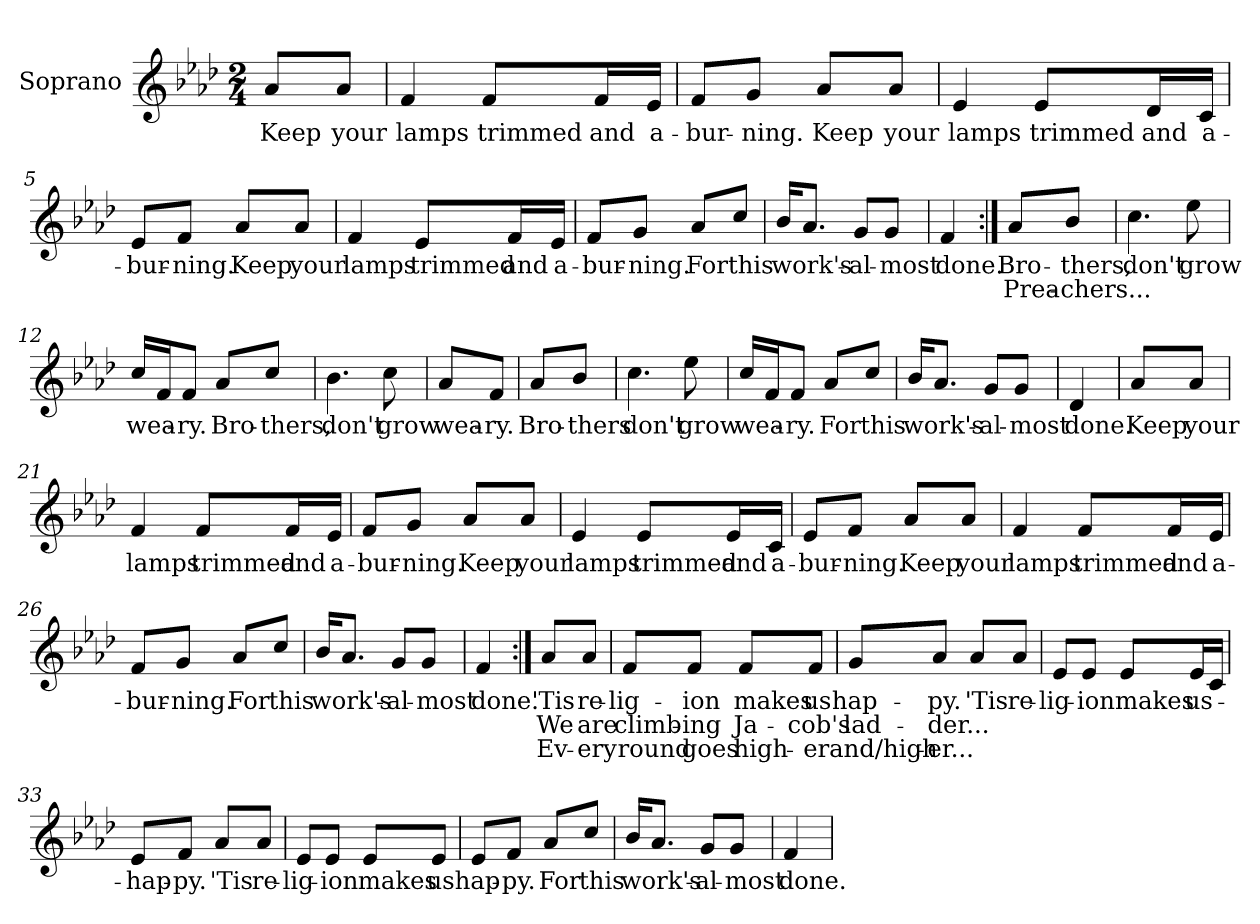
**kern	**text	**text	**text
*part1	*part1	*part1	*part1
*staff1	*staff1	*staff1	*staff1
*I"Soprano	*	*	*
*I'S.	*	*	*
*clefG2	*	*	*
*k[b-e-a-d-]	*	*	*
*M2/4	*	*	*
*MM70	*	*	*
=1	=1	=1	=1
!	!LO:LY:b	!	!
8a-/L	Keep	.	.
!	!LO:LY:b	!	!
8a-/J	your	.	.
=2	=2	=2	=2
!	!LO:LY:b	!	!
4f/	lamps	.	.
!	!LO:LY:b	!	!
8f/L	trimmed	.	.
!	!LO:LY:b	!	!
16f/L	and	.	.
!	!LO:LY:b	!	!
16e-/JJ	a-	.	.
=3	=3	=3	=3
!	!LO:LY:b	!	!
8f/L	-bur-	.	.
!	!LO:LY:b	!	!
8g/J	-ning.	.	.
!	!LO:LY:b	!	!
8a-/L	Keep	.	.
!	!LO:LY:b	!	!
8a-/J	your	.	.
=4	=4	=4	=4
!	!LO:LY:b	!	!
4e-/	lamps	.	.
!	!LO:LY:b	!	!
8e-/L	trimmed	.	.
!	!LO:LY:b	!	!
16d-/L	and	.	.
!	!LO:LY:b	!	!
16c/JJ	a-	.	.
!!LO:LB:g=z
=5	=5	=5	=5
!	!LO:LY:b	!	!
8e-/L	-bur-	.	.
!	!LO:LY:b	!	!
8f/J	-ning.	.	.
!	!LO:LY:b	!	!
8a-/L	Keep	.	.
!	!LO:LY:b	!	!
8a-/J	your	.	.
=6	=6	=6	=6
!	!LO:LY:b	!	!
4f/	lamps	.	.
!	!LO:LY:b	!	!
8e-/L	trimmed	.	.
!	!LO:LY:b	!	!
16f/L	and	.	.
!	!LO:LY:b	!	!
16e-/JJ	a-	.	.
=7	=7	=7	=7
!	!LO:LY:b	!	!
8f/L	-bur-	.	.
!	!LO:LY:b	!	!
8g/J	-ning.	.	.
!	!LO:LY:b	!	!
8a-/L	For	.	.
!	!LO:LY:b	!	!
8cc/J	this	.	.
=8	=8	=8	=8
!	!LO:LY:b	!	!
16b-/KL	work's-	.	.
8.a-/J	.	.	.
!	!LO:LY:b	!	!
8g/L	-al-	.	.
!	!LO:LY:b	!	!
8g/J	-most	.	.
=9	=9	=9	=9
!	!LO:LY:b	!	!
4f/	done.	.	.
!!LO:LB:g=z
=10:|!	=10:|!	=10:|!	=10:|!
!	!LO:LY:b	!LO:LY:b	!
8a-/L	Bro-	Prea-	.
!	!LO:LY:b	!LO:LY:b	!
8b-/J	-thers,	-chers...	.
=11	=11	=11	=11
!	!LO:LY:b	!	!
4.cc\	don't	.	.
!	!LO:LY:b	!	!
8ee-\	grow	.	.
=12	=12	=12	=12
!	!LO:LY:b	!	!
16cc/LL	wea-	.	.
16f/J	.	.	.
!	!LO:LY:b	!	!
8f/J	-ry.	.	.
!	!LO:LY:b	!	!
8a-/L	Bro-	.	.
!	!LO:LY:b	!	!
8cc/J	-thers,	.	.
=13	=13	=13	=13
!	!LO:LY:b	!	!
4.b-\	don't	.	.
!	!LO:LY:b	!	!
8cc\	grow	.	.
=14	=14	=14	=14
!	!LO:LY:b	!	!
8a-/L	wea-	.	.
!	!LO:LY:b	!	!
8f/J	-ry.	.	.
!!LO:LB:g=z
=15	=15	=15	=15
!	!LO:LY:b	!	!
8a-/L	Bro-	.	.
!	!LO:LY:b	!	!
8b-/J	-thers	.	.
=16	=16	=16	=16
!	!LO:LY:b	!	!
4.cc\	don't	.	.
!	!LO:LY:b	!	!
8ee-\	grow	.	.
=17	=17	=17	=17
!	!LO:LY:b	!	!
16cc/LL	wea-	.	.
16f/J	.	.	.
!	!LO:LY:b	!	!
8f/J	-ry.	.	.
!	!LO:LY:b	!	!
8a-/L	For	.	.
!	!LO:LY:b	!	!
8cc/J	this	.	.
=18	=18	=18	=18
!	!LO:LY:b	!	!
16b-/KL	work's-	.	.
8.a-/J	.	.	.
!	!LO:LY:b	!	!
8g/L	-al-	.	.
!	!LO:LY:b	!	!
8g/J	-most	.	.
=19	=19	=19	=19
!	!LO:LY:b	!	!
4d-/	done.	.	.
!!LO:LB:g=z
=20	=20	=20	=20
!	!LO:LY:b	!	!
8a-/L	Keep	.	.
!	!LO:LY:b	!	!
8a-/J	your	.	.
=21	=21	=21	=21
!	!LO:LY:b	!	!
4f/	lamps	.	.
!	!LO:LY:b	!	!
8f/L	trimmed	.	.
!	!LO:LY:b	!	!
16f/L	and	.	.
!	!LO:LY:b	!	!
16e-/JJ	a-	.	.
=22	=22	=22	=22
!	!LO:LY:b	!	!
8f/L	-bur-	.	.
!	!LO:LY:b	!	!
8g/J	-ning.	.	.
!	!LO:LY:b	!	!
8a-/L	Keep	.	.
!	!LO:LY:b	!	!
8a-/J	your	.	.
=23	=23	=23	=23
!	!LO:LY:b	!	!
4e-/	lamps	.	.
!	!LO:LY:b	!	!
8e-/L	trimmed	.	.
!	!LO:LY:b	!	!
16e-/L	and	.	.
!	!LO:LY:b	!	!
16c/JJ	a-	.	.
!!LO:LB:g=z
=24	=24	=24	=24
!	!LO:LY:b	!	!
8e-/L	-bur-	.	.
!	!LO:LY:b	!	!
8f/J	-ning.	.	.
!	!LO:LY:b	!	!
8a-/L	Keep	.	.
!	!LO:LY:b	!	!
8a-/J	your	.	.
=25	=25	=25	=25
!	!LO:LY:b	!	!
4f/	lamps	.	.
!	!LO:LY:b	!	!
8f/L	trimmed	.	.
!	!LO:LY:b	!	!
16f/L	and	.	.
!	!LO:LY:b	!	!
16e-/JJ	a-	.	.
=26	=26	=26	=26
!	!LO:LY:b	!	!
8f/L	-bur-	.	.
!	!LO:LY:b	!	!
8g/J	-ning.	.	.
!	!LO:LY:b	!	!
8a-/L	For	.	.
!	!LO:LY:b	!	!
8cc/J	this	.	.
=27	=27	=27	=27
!	!LO:LY:b	!	!
16b-/KL	work's-	.	.
8.a-/J	.	.	.
!	!LO:LY:b	!	!
8g/L	-al-	.	.
!	!LO:LY:b	!	!
8g/J	-most	.	.
=28	=28	=28	=28
!	!LO:LY:b	!	!
4f/	done.	.	.
!!LO:LB:g=z
=29:|!	=29:|!	=29:|!	=29:|!
!	!LO:LY:b	!LO:LY:b	!LO:LY:b
8a-/L	'Tis	We	Ev-
!	!LO:LY:b	!LO:LY:b	!LO:LY:b
8a-/J	re-	are	-ery
=30	=30	=30	=30
!	!LO:LY:b	!LO:LY:b	!LO:LY:b
8f/L	-lig-	climb-	round
!	!LO:LY:b	!LO:LY:b	!LO:LY:b
8f/J	-ion	-ing	goes
!	!LO:LY:b	!LO:LY:b	!LO:LY:b
8f/L	makes	Ja-	high-
!	!LO:LY:b	!LO:LY:b	!LO:LY:b
8f/J	us	-cob's	-er
=31	=31	=31	=31
!	!LO:LY:b	!LO:LY:b	!LO:LY:b
8g/L	hap-	lad-	and/high-
!	!LO:LY:b	!LO:LY:b	!LO:LY:b
8a-/J	-py.	-der...	-er...
!	!LO:LY:b	!	!
8a-/L	'Tis	.	.
!	!LO:LY:b	!	!
8a-/J	re-	.	.
=32	=32	=32	=32
!	!LO:LY:b	!	!
8e-/L	-lig-	.	.
!	!LO:LY:b	!	!
8e-/J	-ion	.	.
!	!LO:LY:b	!	!
8e-/L	makes	.	.
!	!LO:LY:b	!	!
16e-/L	us-	.	.
16c/JJ	.	.	.
!!LO:LB:g=z
=33	=33	=33	=33
!	!LO:LY:b	!	!
8e-/L	-hap-	.	.
!	!LO:LY:b	!	!
8f/J	-py.	.	.
!	!LO:LY:b	!	!
8a-/L	'Tis	.	.
!	!LO:LY:b	!	!
8a-/J	re-	.	.
=34	=34	=34	=34
!	!LO:LY:b	!	!
8e-/L	-lig-	.	.
!	!LO:LY:b	!	!
8e-/J	-ion	.	.
!	!LO:LY:b	!	!
8e-/L	makes	.	.
!	!LO:LY:b	!	!
8e-/J	us	.	.
=35	=35	=35	=35
!	!LO:LY:b	!	!
8e-/L	hap-	.	.
!	!LO:LY:b	!	!
8f/J	-py.	.	.
!	!LO:LY:b	!	!
8a-/L	For	.	.
!	!LO:LY:b	!	!
8cc/J	this	.	.
=36	=36	=36	=36
!	!LO:LY:b	!	!
16b-/KL	work's-	.	.
8.a-/J	.	.	.
!	!LO:LY:b	!	!
8g/L	-al-	.	.
!	!LO:LY:b	!	!
8g/J	-most	.	.
=37	=37	=37	=37
!	!LO:LY:b	!	!
4f/	done.	.	.
=	=	=	=
*-	*-	*-	*-
